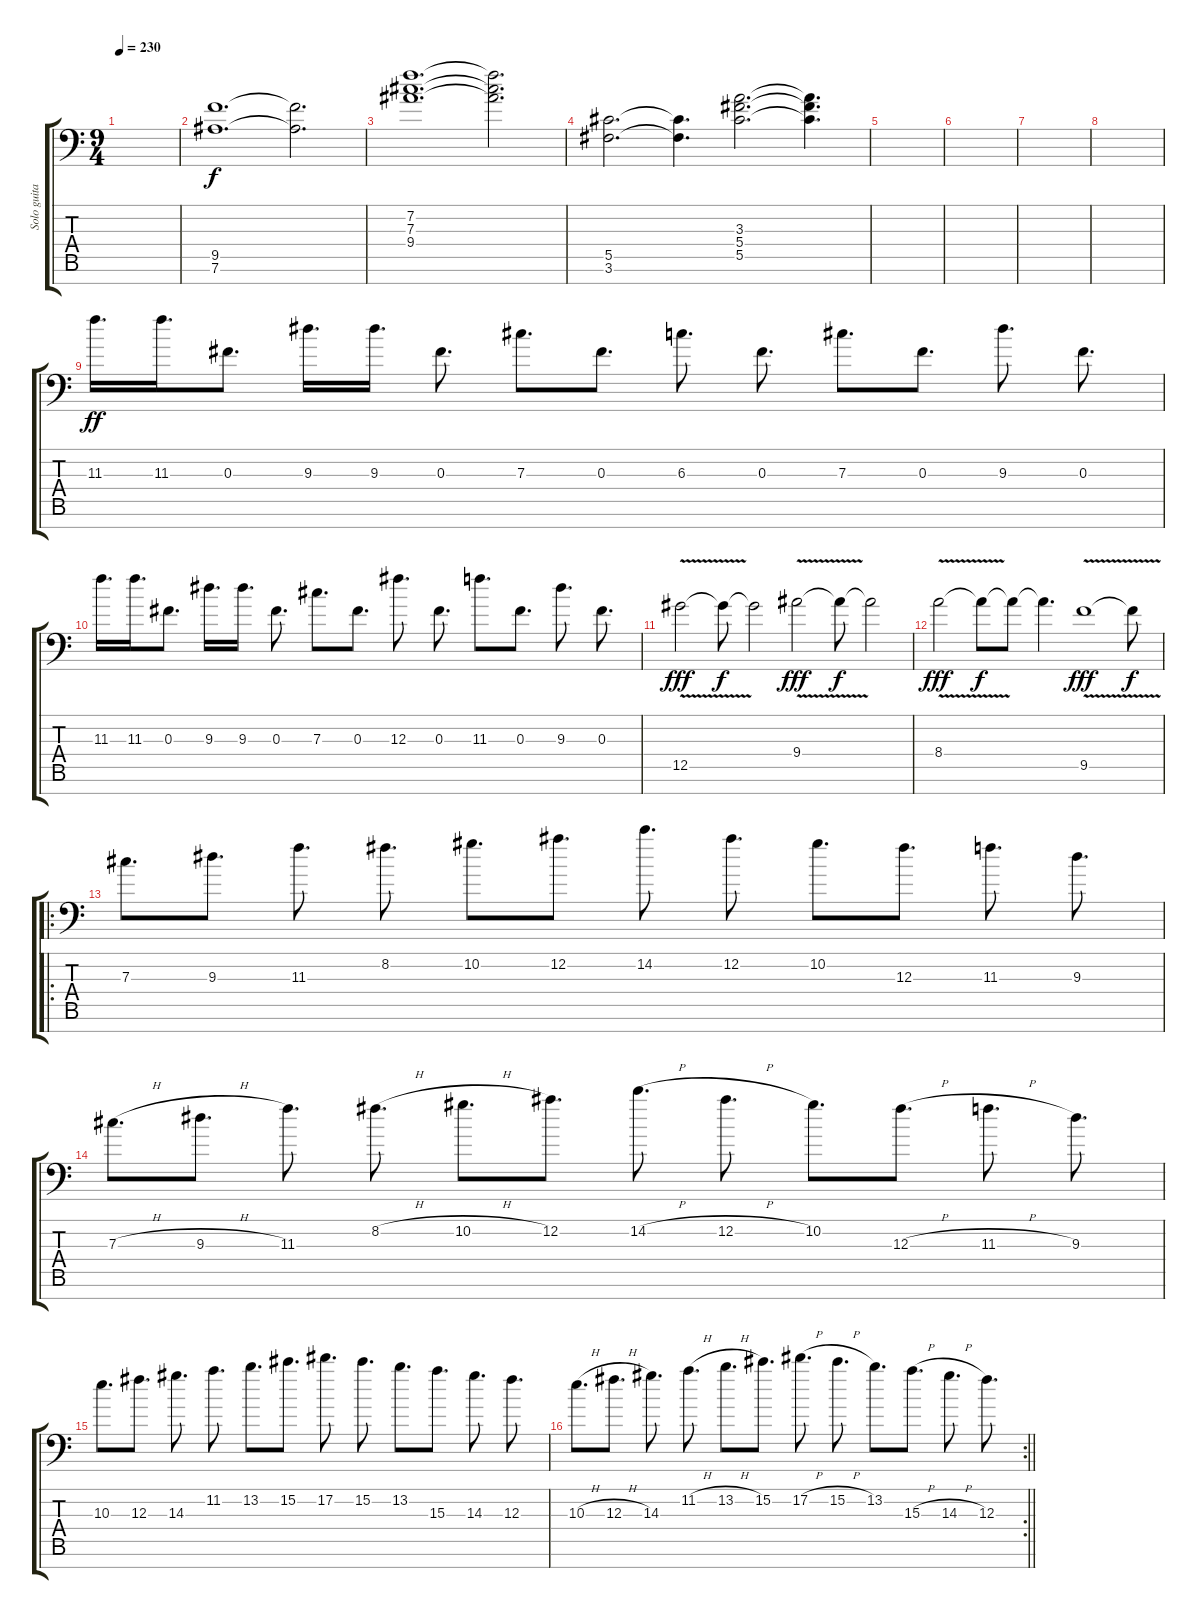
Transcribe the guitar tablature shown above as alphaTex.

\track ("Solo guitar" "Solo guita") {instrument distortionguitar}
\staff {score tabs}
\tuning (Eb4 Bb3 Gb3 Db3 Ab2 Eb2 Ab1) {hide}
\ts (9 4)
\section ("" "")
\tempo 230
\clef f4
\ks c
|
(9.5 7.6).1{d dy f instrument distortionguitar} (9.5{t} 7.6{t}).2{d} |
(7.2 7.3 9.4).1{d} (7.2{t} 7.3{t} 9.4{t}).2{d} |
(5.5 3.6).2{d} (5.5{t} 3.6{t}).4{d} (3.3 5.4 5.5).2{d} (3.3{t} 5.4{t} 5.5{t}).4{d} |
|
|
|
|
11.3.16{d dy ff} 11.3.16{d} 0.3.8{d} 9.3.16{d} 9.3.16{d} 0.3.8{d} 7.3.8{d} 0.3.8{d} 6.3.8{d} 0.3.8{d} 7.3.8{d} 0.3.8{d} 9.3.8{d} 0.3.8{d} |
11.3.16{d} 11.3.16{d} 0.3.8{d} 9.3.16{d} 9.3.16{d} 0.3.8{d} 7.3.8{d} 0.3.8{d} 12.3.8{d} 0.3.8{d} 11.3.8{d} 0.3.8{d} 9.3.8{d} 0.3.8{d} |
12.5{v}.2{dy fff} 12.5{t}.8{dy f} 12.5{t}.2 9.4{v}.2{dy fff} 9.4{t}.8{dy f} 9.4{t}.2 |
8.4{v}.2{dy fff} 8.4{t}.8{dy f} 8.4{t}.8 8.4{t}.4{d} 9.5{v}.1{dy fff} 9.5{t}.8{dy f} |
\ro
7.3.8{d instrument distortionguitar} 9.3.8{d} 11.3.8{d} 8.2.8{d} 10.2.8{d} 12.2.8{d} 14.2.8{d} 12.2.8{d} 10.2.8{d} 12.3.8{d} 11.3.8{d} 9.3.8{d} |
7.3{h}.8{d} 9.3{h}.8{d} 11.3.8{d} 8.2{h}.8{d} 10.2{h}.8{d} 12.2.8{d} 14.2{h}.8{d} 12.2{h}.8{d} 10.2.8{d} 12.3{h}.8{d} 11.3{h}.8{d} 9.3.8{d} |
10.3.8{d} 12.3.8{d} 14.3.8{d} 11.2.8{d} 13.2.8{d} 15.2.8{d} 17.2.8{d} 15.2.8{d} 13.2.8{d} 15.3.8{d} 14.3.8{d} 12.3.8{d} |
\rc 2
\barLineRight lightlight
10.3{h}.8{d} 12.3{h}.8{d} 14.3.8{d} 11.2{h}.8{d} 13.2{h}.8{d} 15.2.8{d} 17.2{h}.8{d} 15.2{h}.8{d} 13.2.8{d} 15.3{h}.8{d} 14.3{h}.8{d} 12.3.8{d}
